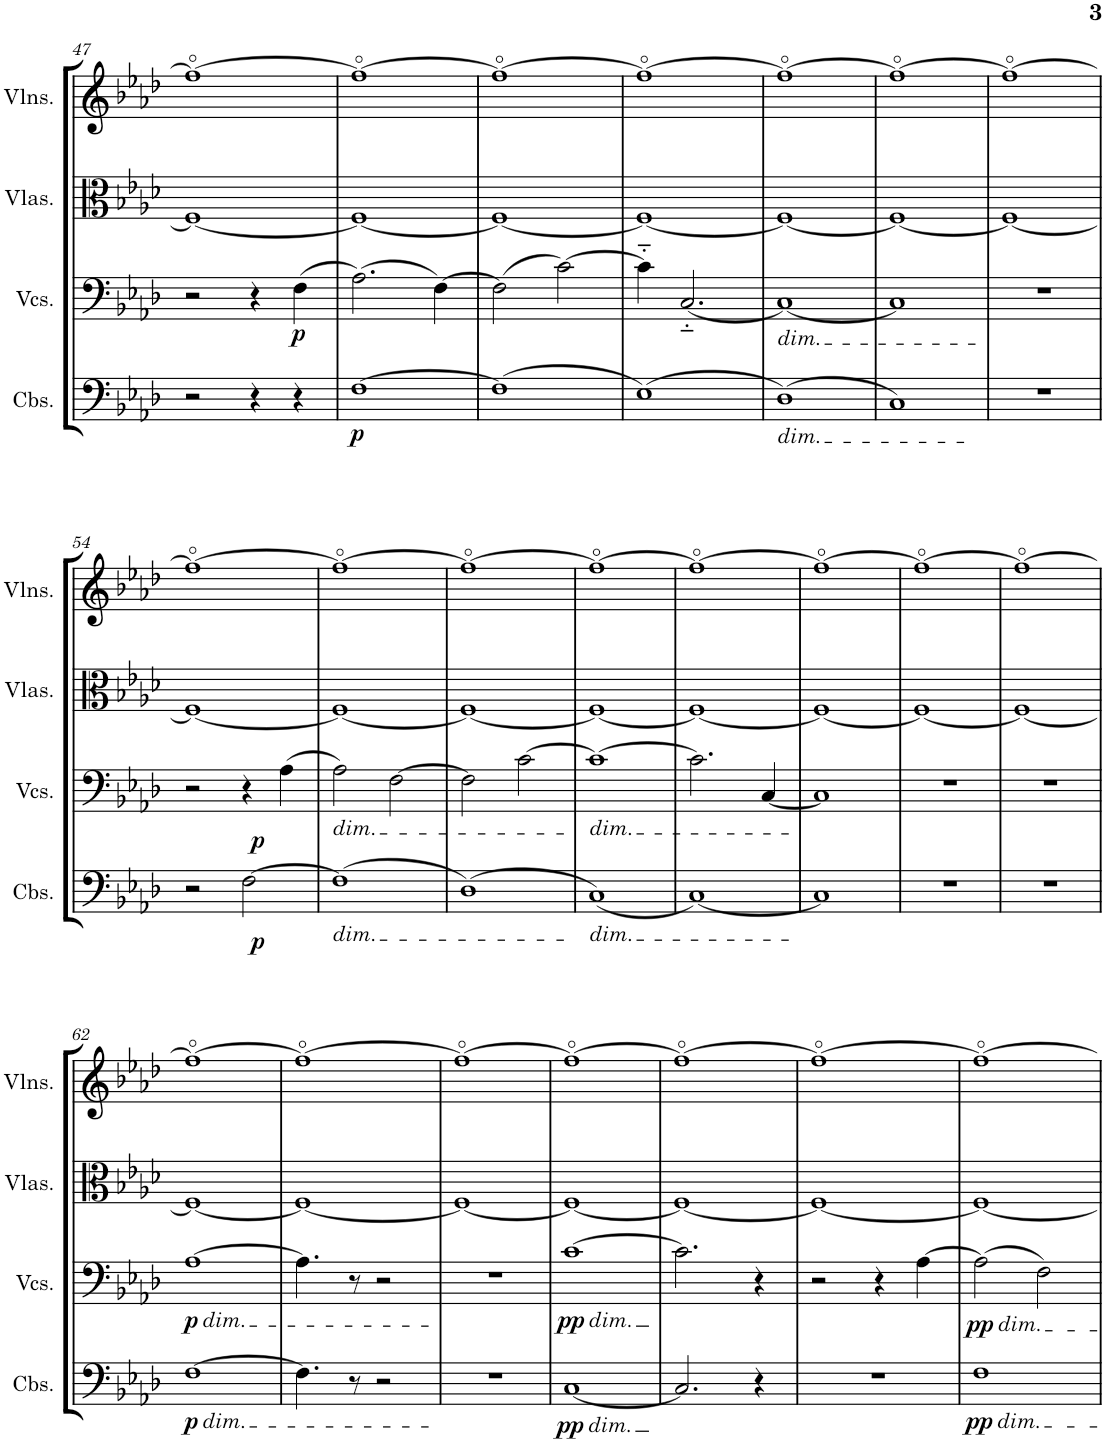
**kern	**dynam	**kern	**dynam	**kern	**kern
*part4	*part4	*part3	*part3	*part2	*part1
*staff4	*staff4	*staff3	*staff3	*staff2	*staff1
*I"Contrabasses	*	*I"Violoncellos	*	*I"Violas	*I"Violins
*I'Cbs.	*	*I'Vcs.	*	*I'Vlas.	*I'Vlns.
!!LO:PB:g=z
*clefF4	*	*clefF4	*	*clefC3	*clefG2
*Trd7c12	*	*	*	*	*
*k[b-e-a-d-]	*	*k[b-e-a-d-]	*	*k[b-e-a-d-]	*k[b-e-a-d-]
*M4/4	*	*M4/4	*	*M4/4	*M4/4
=47	=47	=47	=47	=47	=47
2r	.	2r	.	1F_	1ff_
4r	.	4r	.	.	.
!	!	!	!LO:DY:b	!	!
4r	.	(4F\	p	.	.
=48	=48	=48	=48	=48	=48
!	!LO:DY:b	!	!	!	!
[1F	p	(2.A-\)	.	1F_	1ff_
.	.	[4F\)	.	.	.
=49	=49	=49	=49	=49	=49
(1F]	.	(2F\]	.	1F_	1ff_
.	.	[2c\)	.	.	.
=50	=50	=50	=50	=50	=50
(1E-)	.	4c\]	.	1F_	1ff_
.	.	[2.C/	.	.	.
=51	=51	=51	=51	=51	=51
!	!	!LO:TX:b:i:t=dim.	!	!	!
!LO:TX:b:i:t=dim.	!	!	!	!	!
(1D-)	.	1C_	.	1F_	1ff_
=52	=52	=52	=52	=52	=52
1C)	.	1C]	.	1F_	1ff_
=53	=53	=53	=53	=53	=53
1r	.	1r	.	1F_	1ff_
!!LO:LB:g=z
=54	=54	=54	=54	=54	=54
*^	*	*^	*	*	*
2r	2ryy	.	2r	2ryy	.	1F_	1ff_
[2F\	8ryy	.	4r	8ryy	.	.	.
!	!	!LO:DY:b	!	!	!LO:DY:b	!	!
.	4.ryy	p	.	4.ryy	p	.	.
.	.	.	(4A-\	.	.	.	.
=55	=55	=55	=55	=55	=55	=55	=55
!	!	!	!LO:TX:b:i:t=dim.	!	!	!	!
!LO:TX:b:i:t=dim.	!	!	!	!	!	!	!
*v	*v	*	*	*	*	*	*
*	*	*v	*v	*	*	*
(1F]	.	2A-\)	.	1F_	1ff_
.	.	[2F\	.	.	.
=56	=56	=56	=56	=56	=56
(1D-)	.	2F\]	.	1F_	1ff_
.	.	[2c\	.	.	.
=57	=57	=57	=57	=57	=57
!	!	!LO:TX:b:i:t=dim.	!	!	!
!LO:TX:b:i:t=dim.	!	!	!	!	!
(1C)	.	1c_	.	1F_	1ff_
=58	=58	=58	=58	=58	=58
[1C)	.	2.c\]	.	1F_	1ff_
.	.	[4C/	.	.	.
=59	=59	=59	=59	=59	=59
1C]	.	1C]	.	1F_	1ff_
=60	=60	=60	=60	=60	=60
1r	.	1r	.	1F_	1ff_
=61	=61	=61	=61	=61	=61
1r	.	1r	.	1F_	1ff_
!!LO:LB:g=z
=62	=62	=62	=62	=62	=62
!	!	!LO:TX:b:i:t=dim.	!	!	!
!LO:TX:b:i:t=dim.	!	!	!	!	!
!	!LO:DY:b	!	!LO:DY:b	!	!
[1F	p	[1A-	p	1F_	1ff_
=63	=63	=63	=63	=63	=63
4.F\]	.	4.A-\]	.	1F_	1ff_
8r	.	8r	.	.	.
2r	.	2r	.	.	.
=64	=64	=64	=64	=64	=64
1r	.	1r	.	1F_	1ff_
=65	=65	=65	=65	=65	=65
!	!	!LO:TX:b:i:t=dim.	!	!	!
!LO:TX:b:i:t=dim.	!	!	!	!	!
!	!LO:DY:b	!	!LO:DY:b	!	!
[1C	pp	[1c	pp	1F_	1ff_
=66	=66	=66	=66	=66	=66
2.C/]	.	2.c\]	.	1F_	1ff_
4r	.	4r	.	.	.
=67	=67	=67	=67	=67	=67
1r	.	2r	.	1F_	1ff_
.	.	4r	.	.	.
.	.	[4A-\	.	.	.
=68	=68	=68	=68	=68	=68
!	!	!LO:TX:b:i:t=dim.	!	!	!
!LO:TX:b:i:t=dim.	!	!	!	!	!
!	!LO:DY:b	!	!LO:DY:b	!	!
1F	pp	(2A-\]	pp	1F_	1ff_
.	.	2F\)	.	.	.
=	=	=	=	=	=
*-	*-	*-	*-	*-	*-
